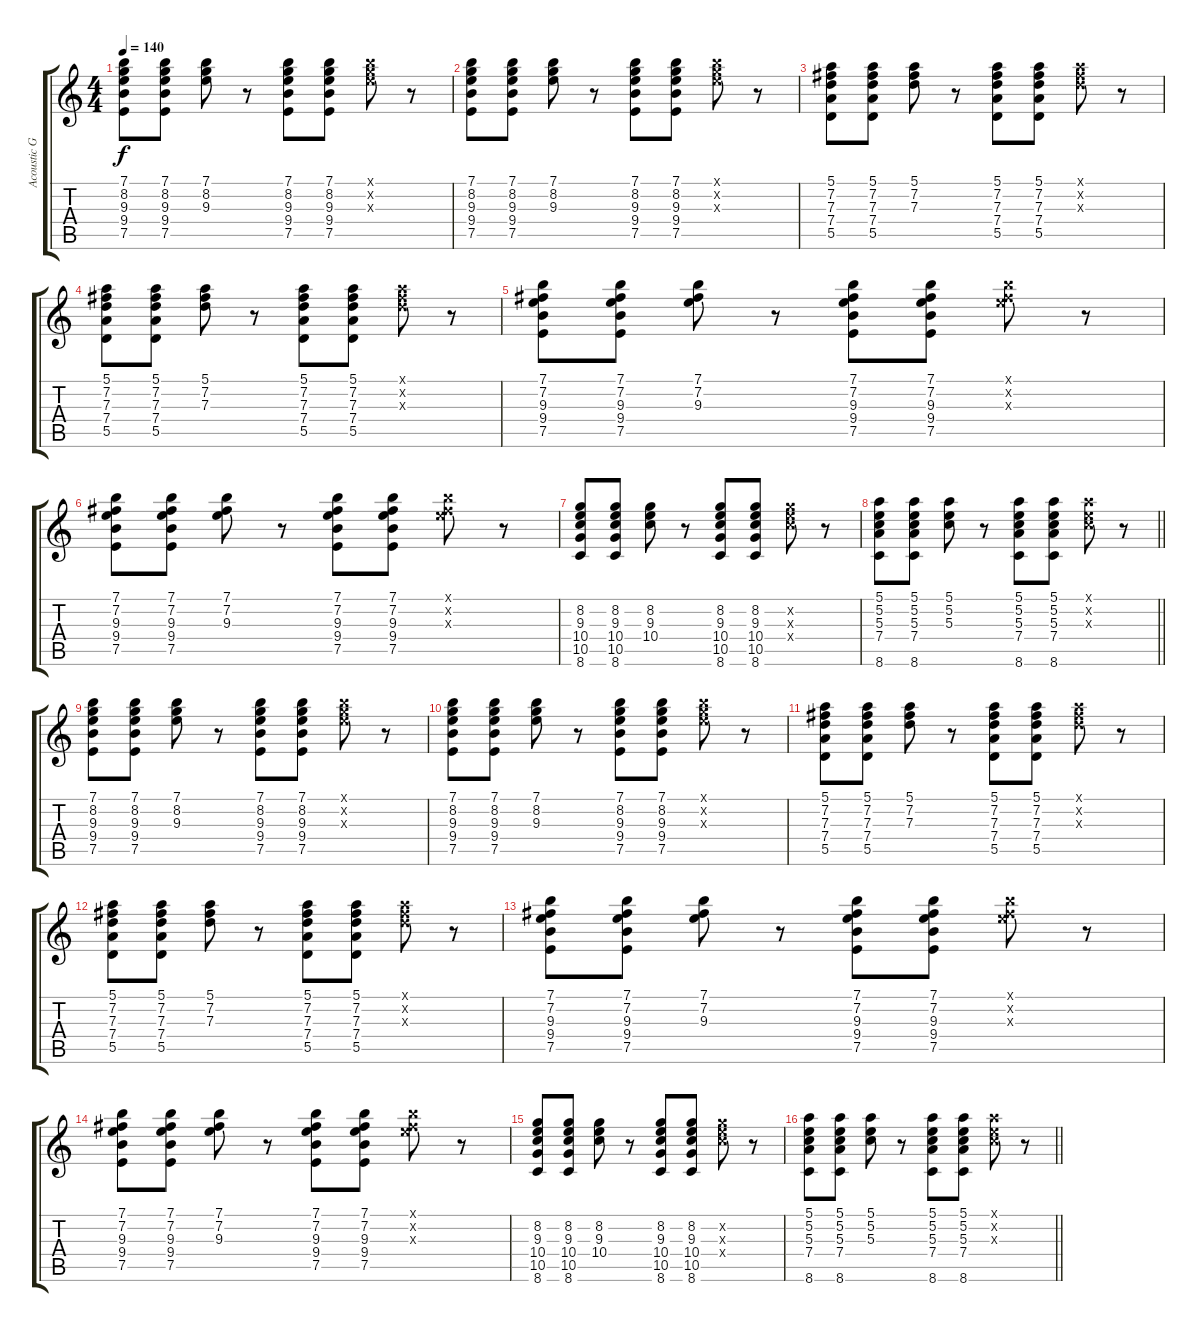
\track ("Acoustic Guitar" "Acoustic G") {instrument acousticguitarsteel}
\staff {score tabs}
\tuning (E4 B3 G3 D3 A2 E2) {hide}
\ts (4 4)
\tempo 140
\clef g2
\ks c
(7.1 8.2 9.3 9.4 7.5).8{dy f} (7.1 8.2 9.3 9.4 7.5).8 (7.1 8.2 9.3).8 r.8 (7.1 8.2 9.3 9.4 7.5).8 (7.1 8.2 9.3 9.4 7.5).8 (7.1{x} 8.2{x} 9.3{x}).8 r.8 |
(7.1 8.2 9.3 9.4 7.5).8 (7.1 8.2 9.3 9.4 7.5).8 (7.1 8.2 9.3).8 r.8 (7.1 8.2 9.3 9.4 7.5).8 (7.1 8.2 9.3 9.4 7.5).8 (7.1{x} 8.2{x} 9.3{x}).8 r.8 |
(5.1 7.2 7.3 7.4 5.5).8 (5.1 7.2 7.3 7.4 5.5).8 (5.1 7.2 7.3).8 r.8 (5.1 7.2 7.3 7.4 5.5).8 (5.1 7.2 7.3 7.4 5.5).8 (5.1{x} 7.2{x} 7.3{x}).8 r.8 |
(5.1 7.2 7.3 7.4 5.5).8 (5.1 7.2 7.3 7.4 5.5).8 (5.1 7.2 7.3).8 r.8 (5.1 7.2 7.3 7.4 5.5).8 (5.1 7.2 7.3 7.4 5.5).8 (5.1{x} 7.2{x} 7.3{x}).8 r.8 |
(7.1 7.2 9.3 9.4 7.5).8 (7.1 7.2 9.3 9.4 7.5).8 (7.1 7.2 9.3).8 r.8 (7.1 7.2 9.3 9.4 7.5).8 (7.1 7.2 9.3 9.4 7.5).8 (7.1{x} 7.2{x} 9.3{x}).8 r.8 |
(7.1 7.2 9.3 9.4 7.5).8 (7.1 7.2 9.3 9.4 7.5).8 (7.1 7.2 9.3).8 r.8 (7.1 7.2 9.3 9.4 7.5).8 (7.1 7.2 9.3 9.4 7.5).8 (7.1{x} 7.2{x} 9.3{x}).8 r.8 |
(8.2 9.3 10.4 10.5 8.6).8 (8.2 9.3 10.4 10.5 8.6).8 (8.2 9.3 10.4).8 r.8 (8.2 9.3 10.4 10.5 8.6).8 (8.2 9.3 10.4 10.5 8.6).8 (8.2{x} 9.3{x} 10.4{x}).8 r.8 |
\barLineRight lightlight
(5.1 5.2 5.3 7.4 8.6).8 (5.1 5.2 5.3 7.4 8.6).8 (5.1 5.2 5.3).8 r.8 (5.1 5.2 5.3 7.4 8.6).8 (5.1 5.2 5.3 7.4 8.6).8 (5.1{x} 5.2{x} 5.3{x}).8 r.8 |
\section ("" "")
(7.1 8.2 9.3 9.4 7.5).8 (7.1 8.2 9.3 9.4 7.5).8 (7.1 8.2 9.3).8 r.8 (7.1 8.2 9.3 9.4 7.5).8 (7.1 8.2 9.3 9.4 7.5).8 (7.1{x} 8.2{x} 9.3{x}).8 r.8 |
(7.1 8.2 9.3 9.4 7.5).8 (7.1 8.2 9.3 9.4 7.5).8 (7.1 8.2 9.3).8 r.8 (7.1 8.2 9.3 9.4 7.5).8 (7.1 8.2 9.3 9.4 7.5).8 (7.1{x} 8.2{x} 9.3{x}).8 r.8 |
(5.1 7.2 7.3 7.4 5.5).8 (5.1 7.2 7.3 7.4 5.5).8 (5.1 7.2 7.3).8 r.8 (5.1 7.2 7.3 7.4 5.5).8 (5.1 7.2 7.3 7.4 5.5).8 (5.1{x} 7.2{x} 7.3{x}).8 r.8 |
(5.1 7.2 7.3 7.4 5.5).8 (5.1 7.2 7.3 7.4 5.5).8 (5.1 7.2 7.3).8 r.8 (5.1 7.2 7.3 7.4 5.5).8 (5.1 7.2 7.3 7.4 5.5).8 (5.1{x} 7.2{x} 7.3{x}).8 r.8 |
(7.1 7.2 9.3 9.4 7.5).8 (7.1 7.2 9.3 9.4 7.5).8 (7.1 7.2 9.3).8 r.8 (7.1 7.2 9.3 9.4 7.5).8 (7.1 7.2 9.3 9.4 7.5).8 (7.1{x} 7.2{x} 9.3{x}).8 r.8 |
(7.1 7.2 9.3 9.4 7.5).8 (7.1 7.2 9.3 9.4 7.5).8 (7.1 7.2 9.3).8 r.8 (7.1 7.2 9.3 9.4 7.5).8 (7.1 7.2 9.3 9.4 7.5).8 (7.1{x} 7.2{x} 9.3{x}).8 r.8 |
(8.2 9.3 10.4 10.5 8.6).8 (8.2 9.3 10.4 10.5 8.6).8 (8.2 9.3 10.4).8 r.8 (8.2 9.3 10.4 10.5 8.6).8 (8.2 9.3 10.4 10.5 8.6).8 (8.2{x} 9.3{x} 10.4{x}).8 r.8 |
\barLineRight lightlight
(5.1 5.2 5.3 7.4 8.6).8 (5.1 5.2 5.3 7.4 8.6).8 (5.1 5.2 5.3).8 r.8 (5.1 5.2 5.3 7.4 8.6).8 (5.1 5.2 5.3 7.4 8.6).8 (5.1{x} 5.2{x} 5.3{x}).8 r.8
